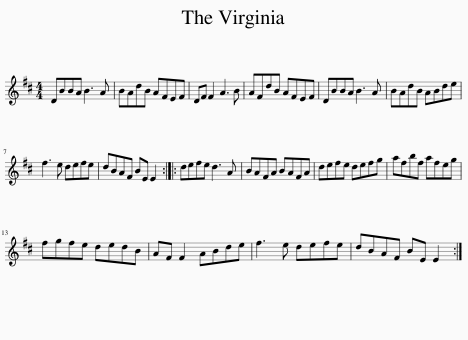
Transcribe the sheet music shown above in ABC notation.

X:1
L:1/8
M:4/4
I:linebreak $
K:D
V:1 treble
V:1
 DBBA B3 A | BAdB AFEF | DF F2 A3 B | AFdB AFEF | DBBA B3 A | %5
 BAdB ABde |$ f3 e defe | dBAF BE E2 :: defe d3 A | BAFA BAFA | %10
 defe defg | afbf afeg |$ fgfe dedB | AF F2 ABde | f3 e defe | %15
 dBAF BE E2 :| %16
